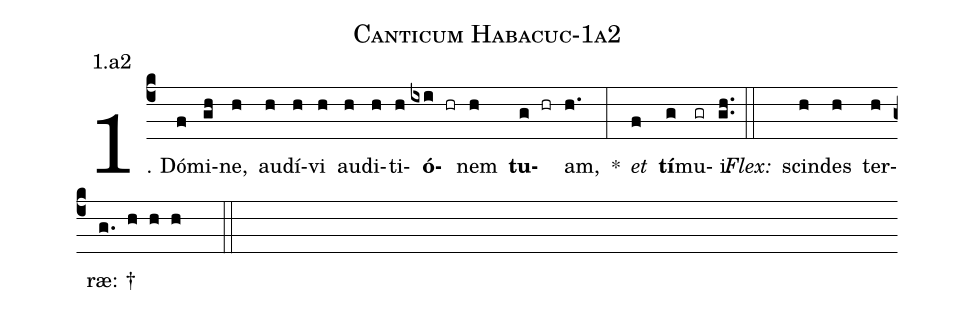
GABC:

name: Canticum Habacuc-1a2;
annotation: 1.a2;
%%
(c4)1. Dó(f)mi(gh)ne,(h) au(h)dí(h)vi(h) au(h)di(h)ti(h)<b>ó</b>(ixi hr)nem(h) <b>tu</b>(g hr)am,(h.) *(:) <i>et</i>(f) <b>tí</b>(g)mu(gr)i.(gh..) (::)
<i>Flex:</i>()  scin(h)des(h) ter(h)ræ: †(g. h h h  ::)
